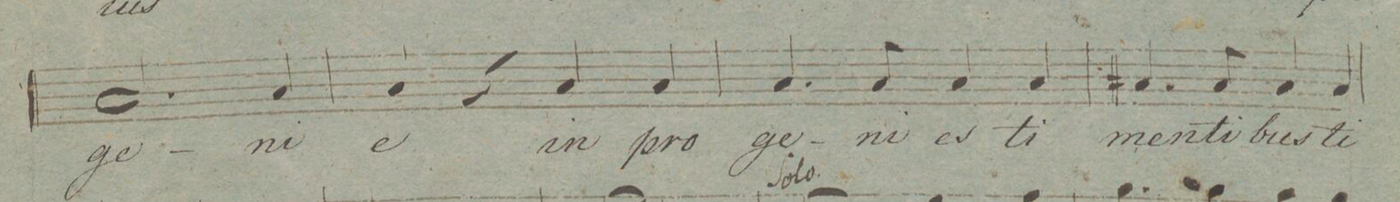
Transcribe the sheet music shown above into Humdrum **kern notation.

**kern	**text	**dynam
*I"Baſso.	*	*
*clefF4	*	*
*k[]	*	*
*met(c|)	*	*
*M2/2	*	*
2.C/	-ge-	.
4C/	-ni-	.
=62	=62	=62
4C/	-e	.
4r	.	.
4C/	in	.
4C/	pro-	.
=63	=63	=63
1ryy	.	.
=64	=64	=64
1ryy	.	.
=65	=65	=65
4.C/	-ge-	.
8C/	-ni-	.
4.C/	-es	.
8C/	ti-	.
=66	=66	=66
4.C#X/	-men-	.
8C#/	-ti-	.
4C#/	-bus	.
4C#/	ti-	.
=67	=67	=67
*-	*-	*-
